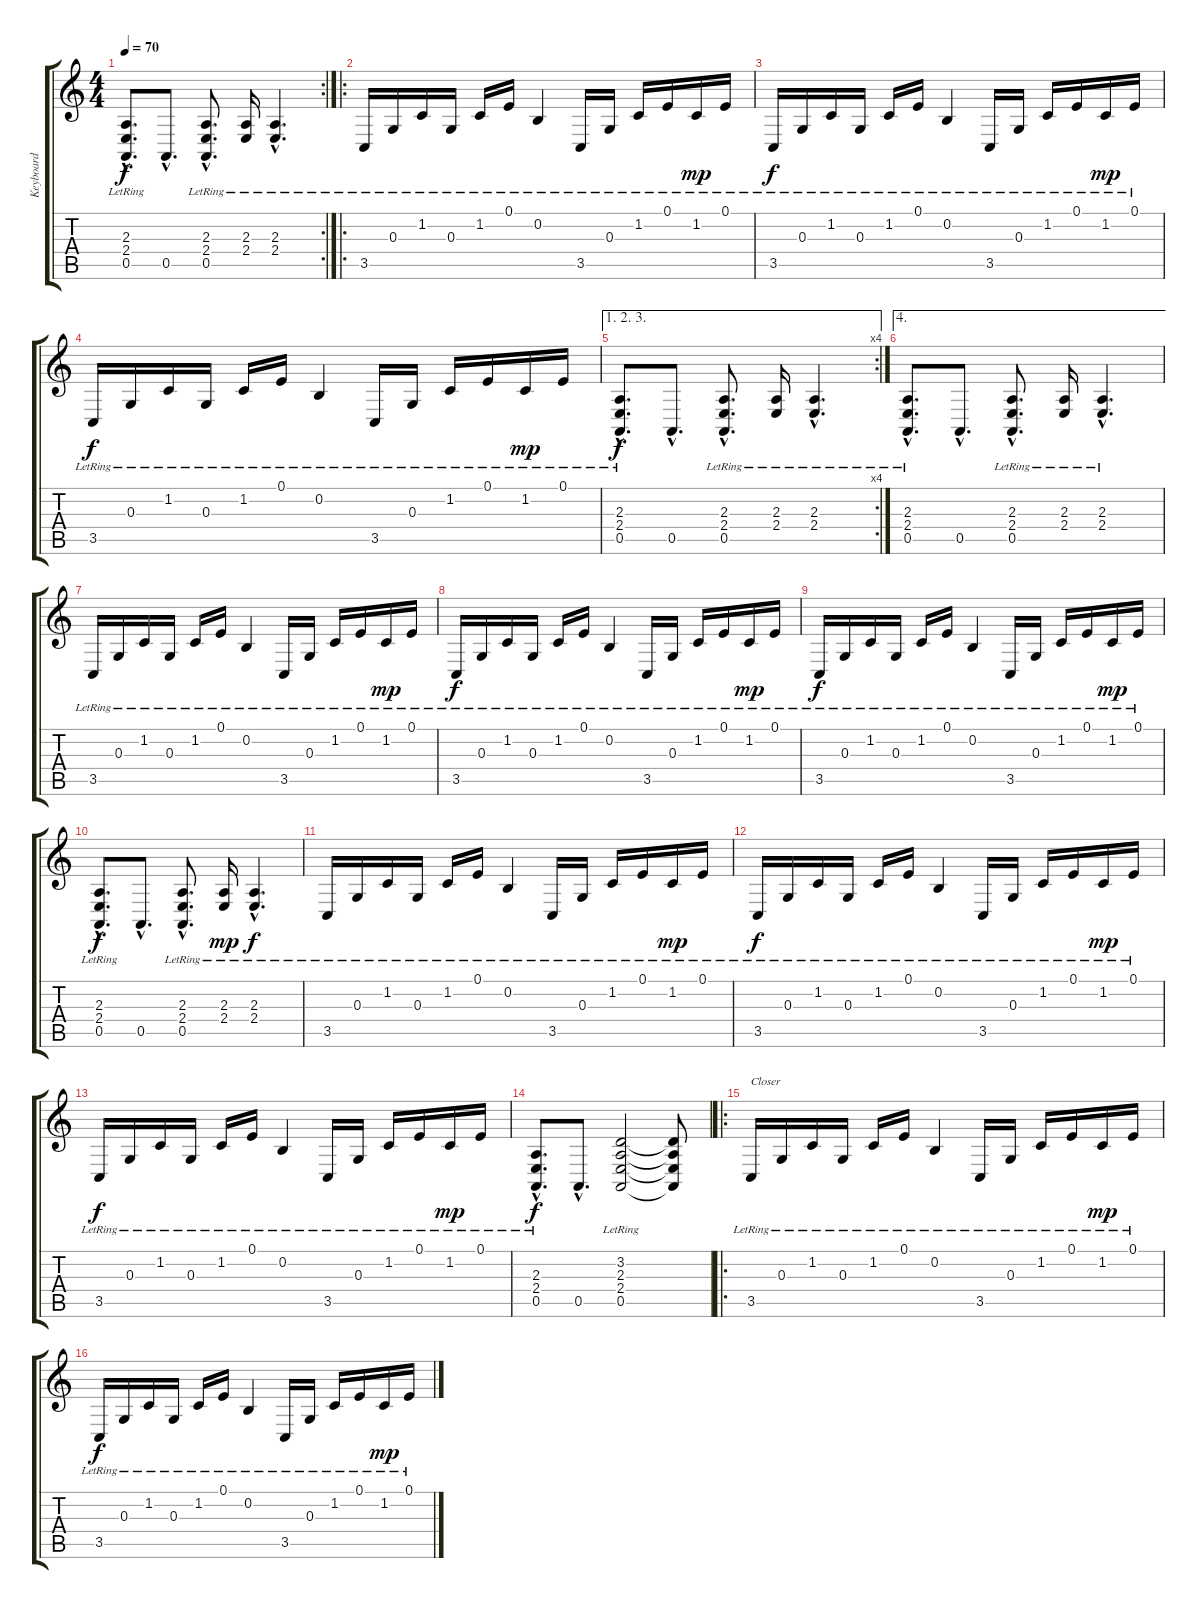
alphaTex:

\track ("Keyboard" "Keyboard") {instrument electricpiano1}
\staff {score tabs}
\tuning (E4 B3 G3 D3 A2 E2) {hide}
\rc 2
\ts (4 4)
\tempo 70
\clef g2
\ks c
(2.3{hac lr} 2.4{hac lr} 0.5{hac}).8{d dy f} 0.5{hac}.8{d} (2.3{hac lr} 2.4{hac lr} 0.5{hac}).8{d} (2.3{lr} 2.4{lr}).16 (2.3{hac lr} 2.4{hac lr}).4{d} |
\ro
3.5{lr}.16 0.3{lr}.16 1.2{lr}.16 0.3{lr}.16 1.2{lr}.16 0.1{lr}.16 0.2{lr}.4 3.5{lr}.16 0.3{lr}.16 1.2{lr}.16 0.1{lr}.16 1.2{lr}.16{dy mp} 0.1{lr}.16 |
3.5{lr}.16{dy f} 0.3{lr}.16 1.2{lr}.16 0.3{lr}.16 1.2{lr}.16 0.1{lr}.16 0.2{lr}.4 3.5{lr}.16 0.3{lr}.16 1.2{lr}.16 0.1{lr}.16 1.2{lr}.16{dy mp} 0.1{lr}.16 |
3.5{lr}.16{dy f} 0.3{lr}.16 1.2{lr}.16 0.3{lr}.16 1.2{lr}.16 0.1{lr}.16 0.2{lr}.4 3.5{lr}.16 0.3{lr}.16 1.2{lr}.16 0.1{lr}.16 1.2{lr}.16{dy mp} 0.1{lr}.16 |
\ae (1 2 3)
\rc 4
(2.3{hac lr} 2.4{hac lr} 0.5{hac}).8{d dy f} 0.5{hac}.8{d} (2.3{hac lr} 2.4{hac lr} 0.5{hac}).8{d} (2.3{lr} 2.4{lr}).16 (2.3{hac lr} 2.4{hac lr}).4{d} |
\ae 4
(2.3{hac lr} 2.4{hac lr} 0.5{hac}).8{d} 0.5{hac}.8{d} (2.3{hac lr} 2.4{hac lr} 0.5{hac}).8{d} (2.3{lr} 2.4{lr}).16 (2.3{hac lr} 2.4{hac lr}).4{d} |
3.5{lr}.16 0.3{lr}.16 1.2{lr}.16 0.3{lr}.16 1.2{lr}.16 0.1{lr}.16 0.2{lr}.4 3.5{lr}.16 0.3{lr}.16 1.2{lr}.16 0.1{lr}.16 1.2{lr}.16{dy mp} 0.1{lr}.16 |
3.5{lr}.16{dy f} 0.3{lr}.16 1.2{lr}.16 0.3{lr}.16 1.2{lr}.16 0.1{lr}.16 0.2{lr}.4 3.5{lr}.16 0.3{lr}.16 1.2{lr}.16 0.1{lr}.16 1.2{lr}.16{dy mp} 0.1{lr}.16 |
3.5{lr}.16{dy f} 0.3{lr}.16 1.2{lr}.16 0.3{lr}.16 1.2{lr}.16 0.1{lr}.16 0.2{lr}.4 3.5{lr}.16 0.3{lr}.16 1.2{lr}.16 0.1{lr}.16 1.2{lr}.16{dy mp} 0.1{lr}.16 |
(2.3{hac lr} 2.4{hac lr} 0.5{hac}).8{d dy f} 0.5{hac}.8{d} (2.3{hac lr} 2.4{hac lr} 0.5{hac}).8{d} (2.3{lr} 2.4{lr}).16{dy mp} (2.3{hac lr} 2.4{hac lr}).4{d dy f} |
3.5{lr}.16 0.3{lr}.16 1.2{lr}.16 0.3{lr}.16 1.2{lr}.16 0.1{lr}.16 0.2{lr}.4 3.5{lr}.16 0.3{lr}.16 1.2{lr}.16 0.1{lr}.16 1.2{lr}.16{dy mp} 0.1{lr}.16 |
3.5{lr}.16{dy f} 0.3{lr}.16 1.2{lr}.16 0.3{lr}.16 1.2{lr}.16 0.1{lr}.16 0.2{lr}.4 3.5{lr}.16 0.3{lr}.16 1.2{lr}.16 0.1{lr}.16 1.2{lr}.16{dy mp} 0.1{lr}.16 |
3.5{lr}.16{dy f} 0.3{lr}.16 1.2{lr}.16 0.3{lr}.16 1.2{lr}.16 0.1{lr}.16 0.2{lr}.4 3.5{lr}.16 0.3{lr}.16 1.2{lr}.16 0.1{lr}.16 1.2{lr}.16{dy mp} 0.1{lr}.16 |
(2.3{hac lr} 2.4{hac lr} 0.5{hac}).8{d dy f} 0.5{hac}.8{d} (3.2 2.3{lr} 2.4{lr} 0.5).2 (3.2{t} 2.3{t} 2.4{t} 0.5{t}).8 |
\ro
3.5{lr}.16{txt "Closer"} 0.3{lr}.16 1.2{lr}.16 0.3{lr}.16 1.2{lr}.16 0.1{lr}.16 0.2{lr}.4 3.5{lr}.16 0.3{lr}.16 1.2{lr}.16 0.1{lr}.16 1.2{lr}.16{dy mp} 0.1{lr}.16 |
3.5{lr}.16{dy f} 0.3{lr}.16 1.2{lr}.16 0.3{lr}.16 1.2{lr}.16 0.1{lr}.16 0.2{lr}.4 3.5{lr}.16 0.3{lr}.16 1.2{lr}.16 0.1{lr}.16 1.2{lr}.16{dy mp} 0.1{lr}.16
